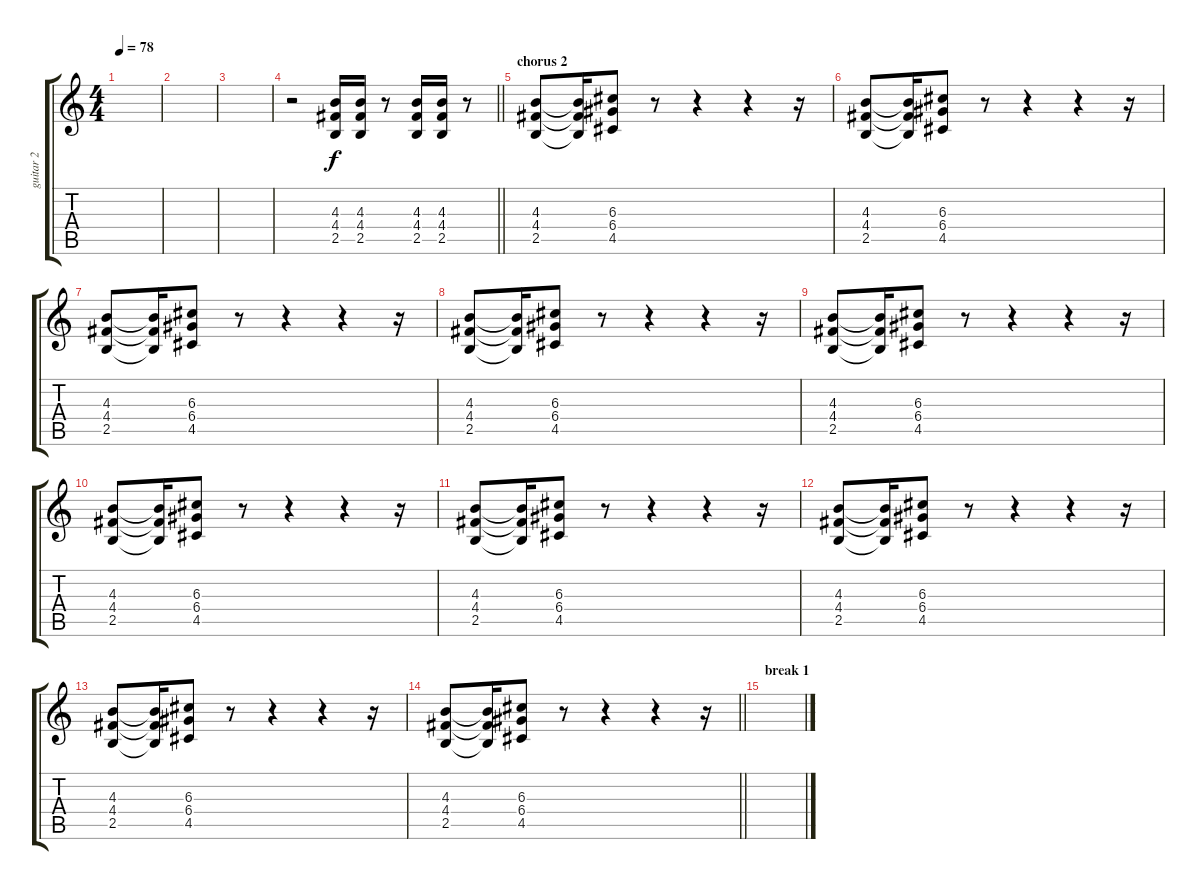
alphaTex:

\track ("guitar 2" "guitar 2") {instrument overdrivenguitar}
\staff {score tabs}
\tuning (E4 B3 G3 D3 A2 E2) {hide}
\ts (4 4)
\tempo 78
\clef g2
\ks c
|
|
|
\barLineRight lightlight
r.2 (4.3 4.4 2.5).16 (4.3 4.4 2.5).16 r.8 (4.3 4.4 2.5).16 (4.3 4.4 2.5).16 r.8 |
\section ("" "chorus 2")
(4.3 4.4 2.5).8 (4.3{t} 4.4{t} 2.5{t}).16 (6.3 6.4 4.5).8 r.8 r.4 r.4 r.16 |
(4.3 4.4 2.5).8 (4.3{t} 4.4{t} 2.5{t}).16 (6.3 6.4 4.5).8 r.8 r.4 r.4 r.16 |
(4.3 4.4 2.5).8 (4.3{t} 4.4{t} 2.5{t}).16 (6.3 6.4 4.5).8 r.8 r.4 r.4 r.16 |
(4.3 4.4 2.5).8 (4.3{t} 4.4{t} 2.5{t}).16 (6.3 6.4 4.5).8 r.8 r.4 r.4 r.16 |
(4.3 4.4 2.5).8 (4.3{t} 4.4{t} 2.5{t}).16 (6.3 6.4 4.5).8 r.8 r.4 r.4 r.16 |
(4.3 4.4 2.5).8 (4.3{t} 4.4{t} 2.5{t}).16 (6.3 6.4 4.5).8 r.8 r.4 r.4 r.16 |
(4.3 4.4 2.5).8 (4.3{t} 4.4{t} 2.5{t}).16 (6.3 6.4 4.5).8 r.8 r.4 r.4 r.16 |
(4.3 4.4 2.5).8 (4.3{t} 4.4{t} 2.5{t}).16 (6.3 6.4 4.5).8 r.8 r.4 r.4 r.16 |
(4.3 4.4 2.5).8 (4.3{t} 4.4{t} 2.5{t}).16 (6.3 6.4 4.5).8 r.8 r.4 r.4 r.16 |
\barLineRight lightlight
(4.3 4.4 2.5).8 (4.3{t} 4.4{t} 2.5{t}).16 (6.3 6.4 4.5).8 r.8 r.4 r.4 r.16 |
\section ("" "break 1")
